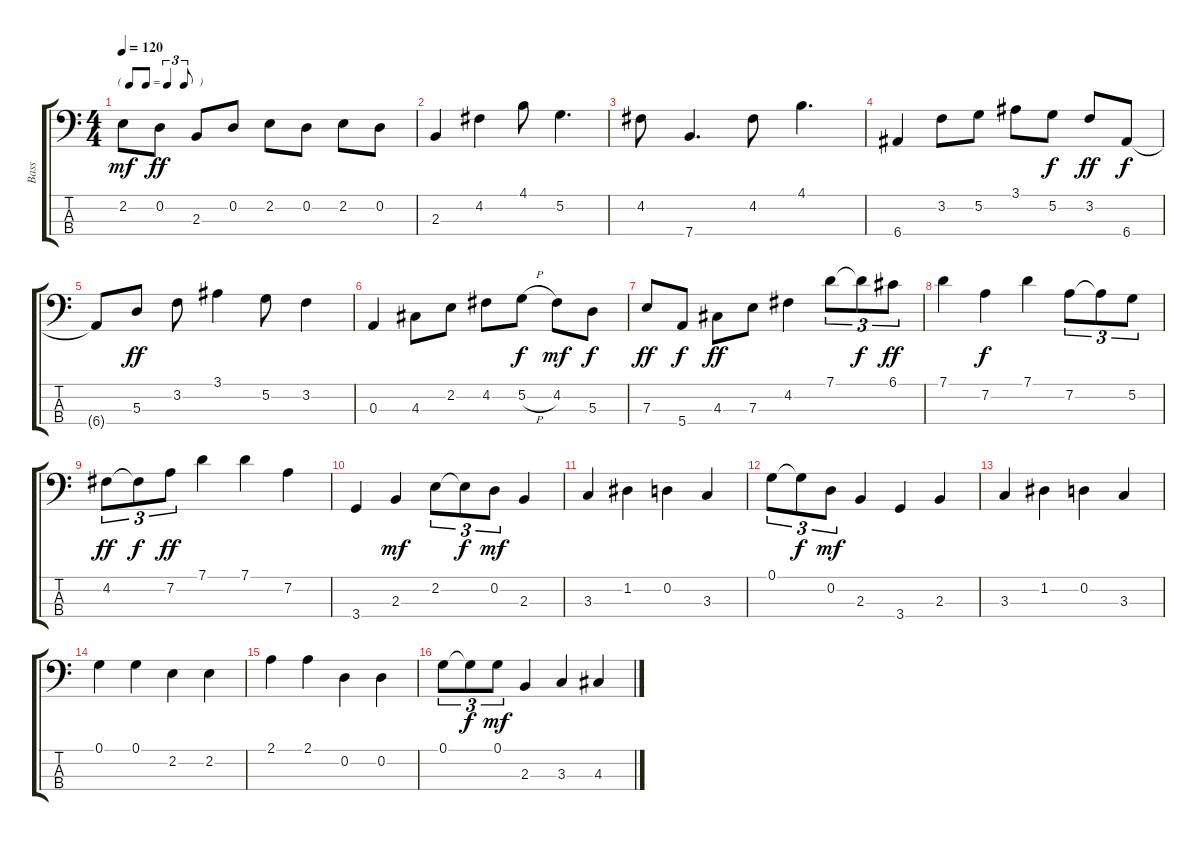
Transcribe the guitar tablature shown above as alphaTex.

\track ("Bass" "Bass") {instrument electricbassfinger}
\staff {score tabs}
\tuning (G2 D2 A1 E1) {hide}
\ts (4 4)
\tf triplet8th
\tempo 120
\clef f4
\ks c
2.2.8{dy mf} 0.2.8{dy ff} 2.3.8 0.2.8 2.2.8 0.2.8 2.2.8 0.2.8 |
2.3.4 4.2.4 4.1.8 5.2.4{d} |
4.2.8 7.4.4{d} 4.2.8 4.1.4{d} |
6.4.4 3.2.8 5.2.8 3.1.8 5.2.8{dy f} 3.2.8{dy ff} 6.4.8{dy f} |
6.4{t}.8 5.3.8{dy ff} 3.2.8 3.1.4 5.2.8 3.2.4 |
0.3.4 4.3.8 2.2.8 4.2.8 5.2{h}.8{dy f} 4.2.8{dy mf} 5.3.8{dy f} |
7.3.8{dy ff} 5.4.8{dy f} 4.3.8{dy ff} 7.3.8 4.2.4 7.1.8{tu (3 2)} 7.1{t}.8{tu (3 2) dy f} 6.1.8{tu (3 2) dy ff} |
7.1.4 7.2.4{dy f} 7.1.4 7.2.8{tu (3 2)} 7.2{t}.8{tu (3 2)} 5.2.8{tu (3 2)} |
4.2.8{tu (3 2) dy ff} 4.2{t}.8{tu (3 2) dy f} 7.2.8{tu (3 2) dy ff} 7.1.4 7.1.4 7.2.4 |
3.4.4 2.3.4{dy mf} 2.2.8{tu (3 2)} 2.2{t}.8{tu (3 2) dy f} 0.2.8{tu (3 2) dy mf} 2.3.4 |
3.3.4 1.2.4 0.2.4 3.3.4 |
0.1.8{tu (3 2)} 0.1{t}.8{tu (3 2) dy f} 0.2.8{tu (3 2) dy mf} 2.3.4 3.4.4 2.3.4 |
3.3.4 1.2.4 0.2.4 3.3.4 |
0.1.4 0.1.4 2.2.4 2.2.4 |
2.1.4 2.1.4 0.2.4 0.2.4 |
0.1.8{tu (3 2)} 0.1{t}.8{tu (3 2) dy f} 0.1.8{tu (3 2) dy mf} 2.3.4 3.3.4 4.3.4
